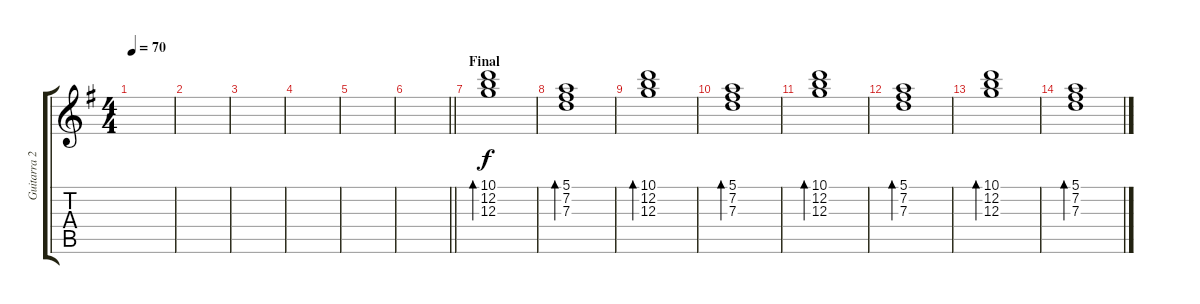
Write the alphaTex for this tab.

\track ("Guitarra 2" "Guitarra 2") {instrument electricguitarjazz}
\staff {score tabs}
\tuning (E4 B3 G3 D3 A2 E2) {hide}
\ts (4 4)
\tempo 70
\clef g2
\ks g
|
|
|
|
|
\barLineRight lightlight
|
\section ("" "Final")
(10.1 12.2 12.3).1{bd 240} |
(5.1 7.2 7.3).1{bd 240} |
(10.1 12.2 12.3).1{bd 240} |
(5.1 7.2 7.3).1{bd 240} |
(10.1 12.2 12.3).1{bd 240} |
(5.1 7.2 7.3).1{bd 240} |
(10.1 12.2 12.3).1{bd 240} |
(5.1 7.2 7.3).1{bd 240}
